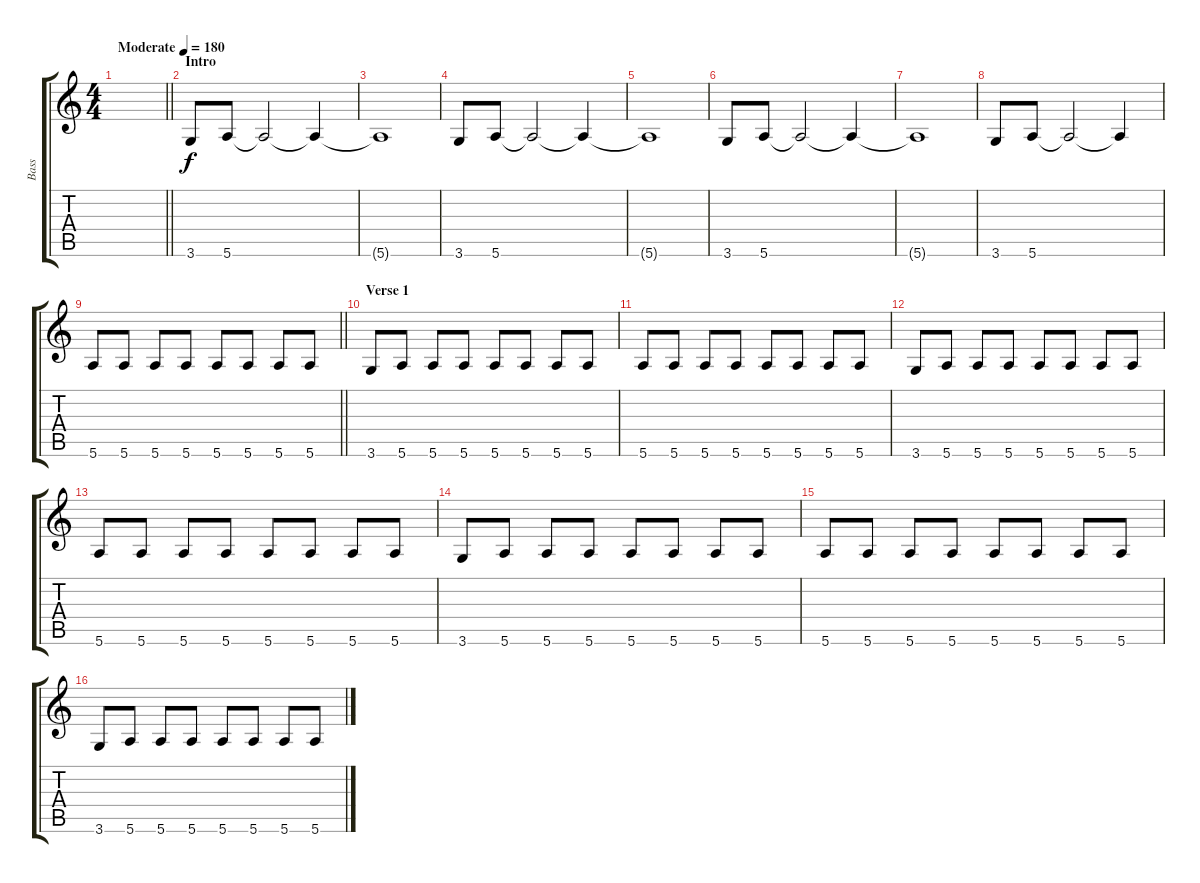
\track ("Bass" "Bass") {instrument electricbassfinger}
\staff {score tabs}
\tuning (E4 B3 G3 D3 A2 E2) {hide}
\ts (4 4)
\tempo (180 "Moderate")
\clef g2
\barLineRight lightlight
\ks c
|
\section ("" "Intro")
3.6.8 5.6.8 5.6{t}.2 5.6{t}.4 |
5.6{t}.1 |
3.6.8 5.6.8 5.6{t}.2 5.6{t}.4 |
5.6{t}.1 |
3.6.8 5.6.8 5.6{t}.2 5.6{t}.4 |
5.6{t}.1 |
3.6.8 5.6.8 5.6{t}.2 5.6{t}.4 |
\barLineRight lightlight
5.6.8 5.6.8 5.6.8 5.6.8 5.6.8 5.6.8 5.6.8 5.6.8 |
\section ("" "Verse 1")
3.6.8 5.6.8 5.6.8 5.6.8 5.6.8 5.6.8 5.6.8 5.6.8 |
5.6.8 5.6.8 5.6.8 5.6.8 5.6.8 5.6.8 5.6.8 5.6.8 |
3.6.8 5.6.8 5.6.8 5.6.8 5.6.8 5.6.8 5.6.8 5.6.8 |
5.6.8 5.6.8 5.6.8 5.6.8 5.6.8 5.6.8 5.6.8 5.6.8 |
3.6.8 5.6.8 5.6.8 5.6.8 5.6.8 5.6.8 5.6.8 5.6.8 |
5.6.8 5.6.8 5.6.8 5.6.8 5.6.8 5.6.8 5.6.8 5.6.8 |
3.6.8 5.6.8 5.6.8 5.6.8 5.6.8 5.6.8 5.6.8 5.6.8
